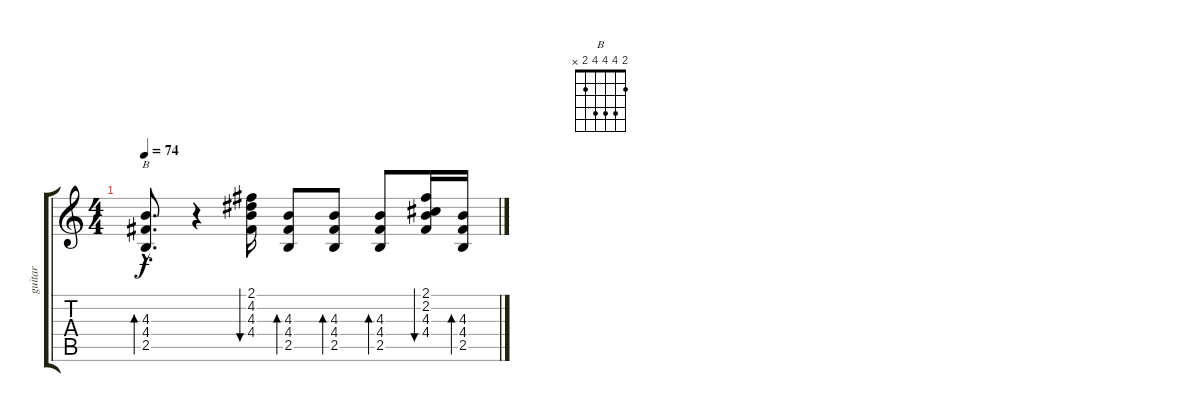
\track ("guitar" "guitar") {instrument acousticguitarsteel}
\staff {score tabs}
\tuning (E4 B3 G3 D3 A2 E2) {hide}
\chord ("B" 2 4 4 4 2 x)
\ts (4 4)
\tempo 74
\clef g2
\ks c
(4.3{hac} 4.4{hac} 2.5{hac}).8{d bd 60 ch "B" dy f} r.4 (2.1 4.2 4.3 4.4).16{bu 60} (4.3 4.4 2.5).8{bd 60} (4.3 4.4 2.5).8{bd 60} (4.3 4.4 2.5).8{bd 60} (2.1 2.2 4.3 4.4).16{bu 60} (4.3 4.4 2.5).16{bd 60}
